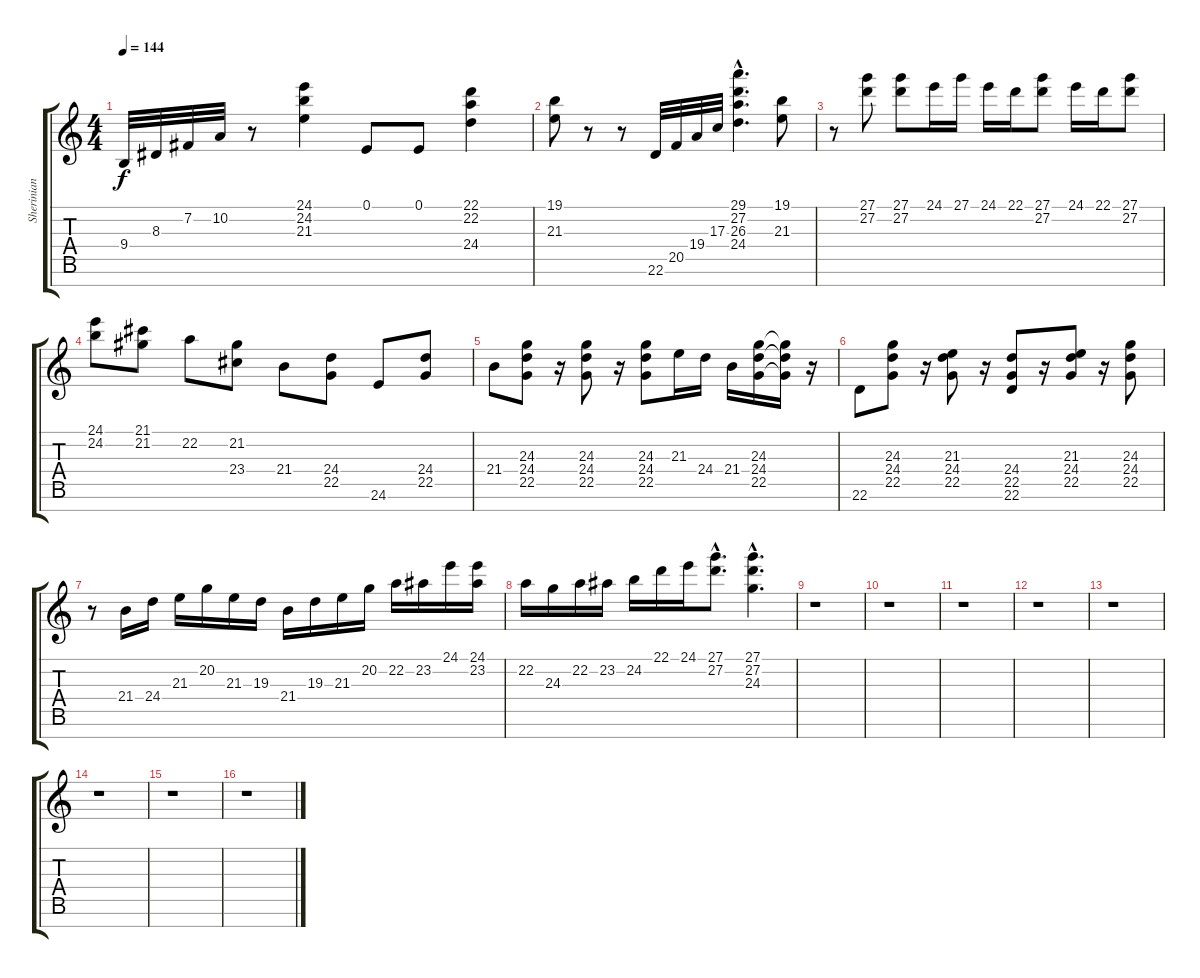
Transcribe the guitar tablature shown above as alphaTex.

\track ("Sherinian Keyboard & Organs" "Sherinian ") {instrument fx3crystal}
\staff {score tabs}
\tuning (E4 B3 G3 D3 A2 E2 B1) {hide}
\ts (4 4)
\tempo 144
\clef g2
\ks c
9.4.32{dy f} 8.3.32 7.2.32 10.2.32 r.8 (24.1 24.2 21.3).4 0.1.8 0.1.8 (22.1 22.2 24.4).4 |
(19.1 21.3).8 r.8 r.8 22.6.32 20.5.32 19.4.32 17.3.32 (29.1{hac} 27.2{hac} 26.3{hac} 24.4{hac}).4{d} (19.1 21.3).8 |
r.8 (27.1 27.2).8 (27.1 27.2).8 24.1.16 27.1.16 24.1.16 22.1.16 (27.1 27.2).8 24.1.16 22.1.16 (27.1 27.2).8 |
(24.1 24.2).8 (21.1 21.2).8 22.2.8 (21.2 23.4).8 21.4.8 (24.4 22.5).8 24.6.8 (24.4 22.5).8 |
21.4.8 (24.3 24.4 22.5).8 r.16 (24.3 24.4 22.5).8 r.16 (24.3 24.4 22.5).8 21.3.16 24.4.16 21.4.16 (24.3 24.4 22.5).16 (24.3{t} 24.4{t} 22.5{t}).16 r.16 |
22.6.8 (24.3 24.4 22.5).8 r.16 (21.3 24.4 22.5).8 r.16 (24.4 22.5 22.6).8 r.16 (21.3 24.4 22.5).8 r.16 (24.3 24.4 22.5).8 |
r.8 21.4.16 24.4.16 21.3.16 20.2.16 21.3.16 19.3.16 21.4.16 19.3.16 21.3.16 20.2.16 22.2.16 23.2.16 24.1.16 (24.1 23.2).16 |
22.2.16 24.3.16 22.2.16 23.2.16 24.2.16 22.1.16 24.1.16 (27.1{hac} 27.2{hac}).8{d} (27.1{hac} 27.2{hac} 24.3{hac}).4{d} |
r.1 |
r.1 |
r.1 |
r.1 |
r.1 |
r.1 |
r.1 |
r.1
